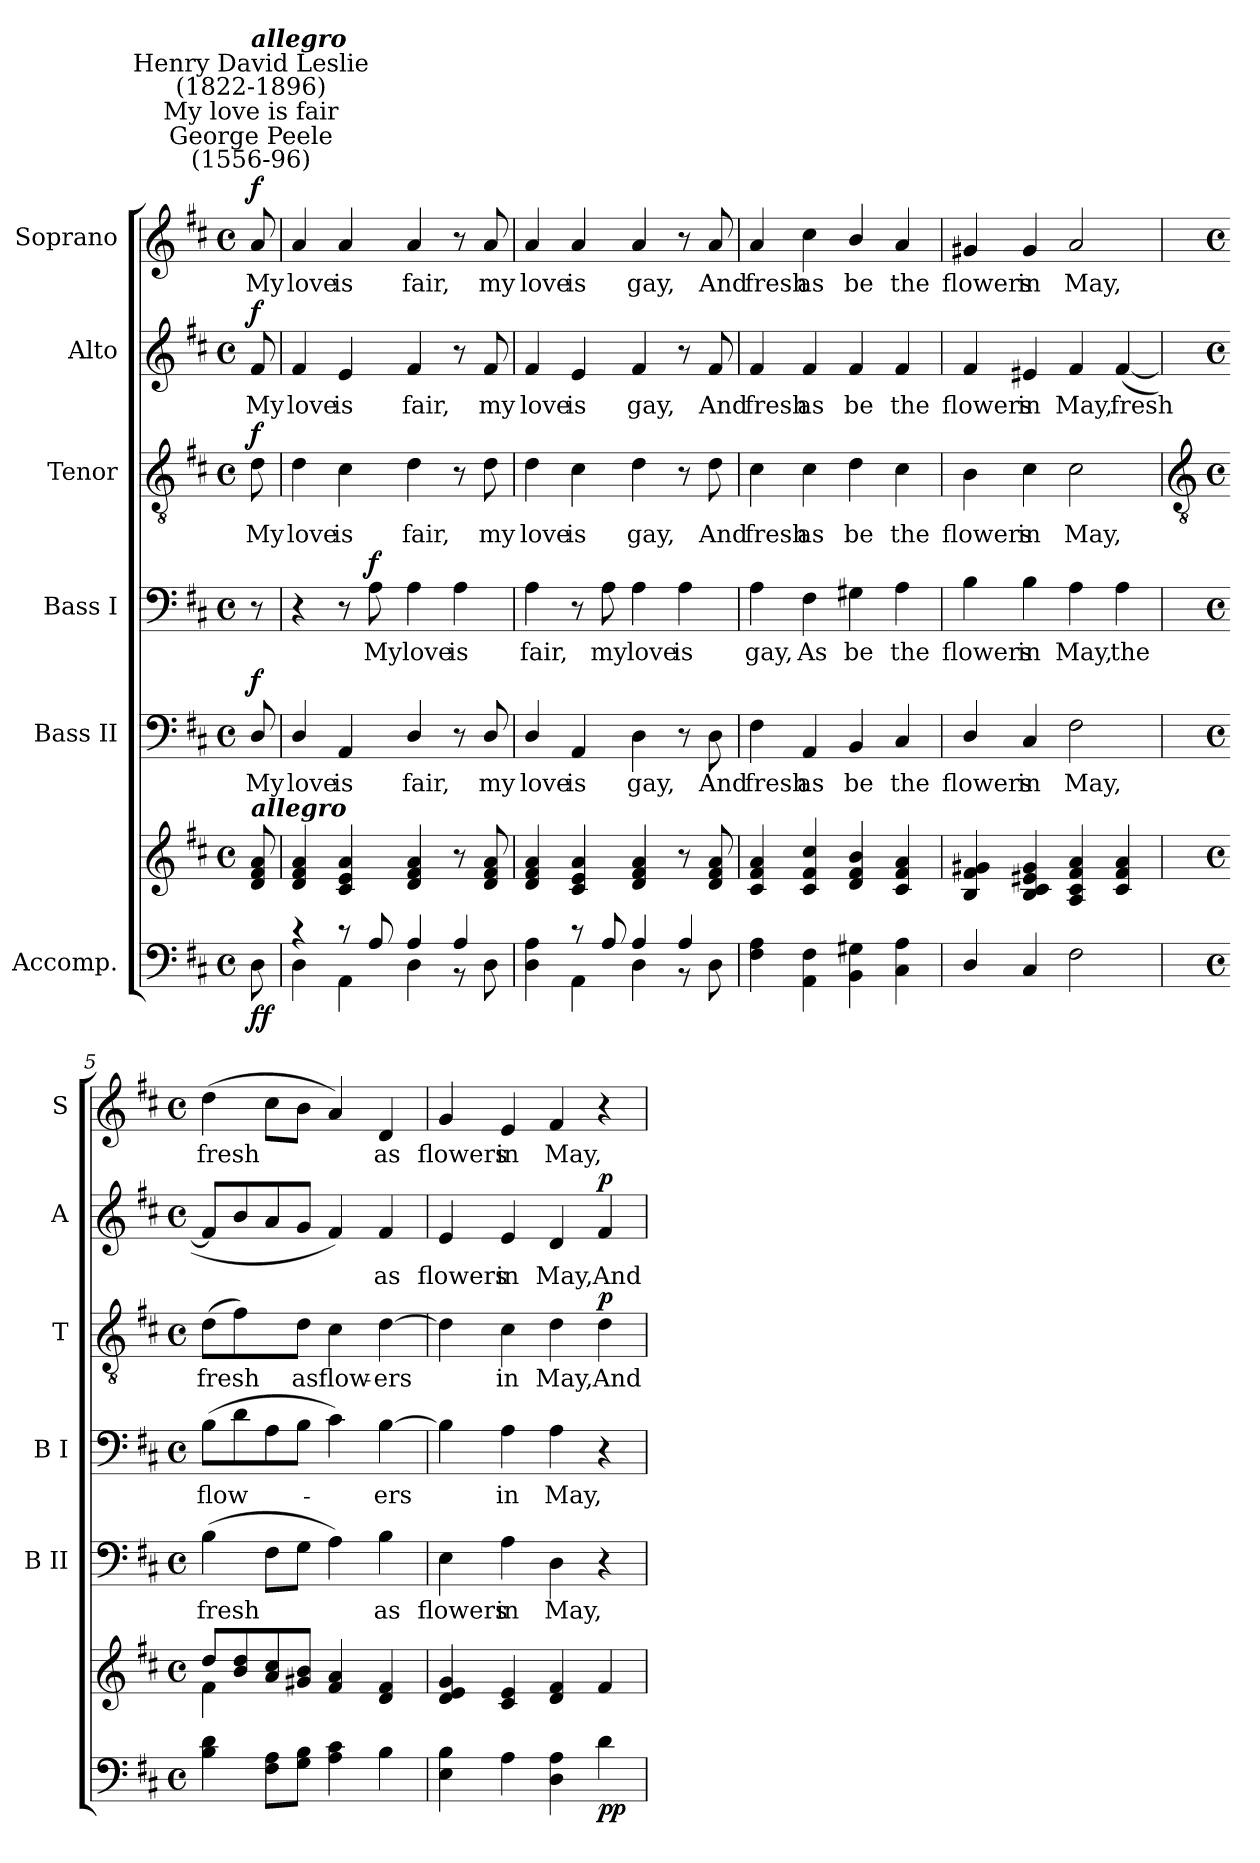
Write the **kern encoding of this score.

**kern	**kern	**dynam	**kern	**text	**dynam	**kern	**text	**dynam	**kern	**text	**dynam	**kern	**text	**dynam	**kern	**text	**dynam
*part6	*part6	*part6	*part5	*part5	*part5	*part4	*part4	*part4	*part3	*part3	*part3	*part2	*part2	*part2	*part1	*part1	*part1
*staff7	*staff6	*staff6/7	*staff5	*staff5	*staff5	*staff4	*staff4	*staff4	*staff3	*staff3	*staff3	*staff2	*staff2	*staff2	*staff1	*staff1	*staff1
*I"Accomp.	*	*	*I"Bass II	*	*	*I"Bass I	*	*	*I"Tenor	*	*	*I"Alto	*	*	*I"Soprano	*	*
*	*	*	*I'B II	*	*	*I'B I	*	*	*I'T	*	*	*I'A	*	*	*I'S	*	*
*clefF4	*clefG2	*	*clefF4	*	*	*clefF4	*	*	*clefGv2	*	*	*clefG2	*	*	*clefG2	*	*
*k[f#c#]	*k[f#c#]	*	*k[f#c#]	*	*	*k[f#c#]	*	*	*k[f#c#]	*	*	*k[f#c#]	*	*	*k[f#c#]	*	*
*D:	*D:	*	*D:	*	*	*D:	*	*	*D:	*	*	*D:	*	*	*D:	*	*
*M4/4	*M4/4	*	*M4/4	*	*	*M4/4	*	*	*M4/4	*	*	*M4/4	*	*	*M4/4	*	*
*met(c)	*met(c)	*	*met(c)	*	*	*met(c)	*	*	*met(c)	*	*	*met(c)	*	*	*met(c)	*	*
*MM126	*MM126	*	*MM126	*	*	*MM126	*	*	*MM126	*	*	*MM126	*	*	*MM126	*	*
=	=	=	=	=	=	=	=	=	=	=	=	=	=	=	=	=	=
*^	*	*	*	*	*	*	*	*	*	*	*	*	*	*	*	*	*
!	!	!	!	!	!	!	!	!	!	!	!	!	!	!	!	!LO:TX:a:cj:t=George Peele\n(1556-96)	!	!
!	!	!	!	!	!	!	!	!	!	!	!	!	!	!	!	!LO:TX:a:cj:t=My love is fair	!	!
!	!	!	!	!	!	!	!	!	!	!	!	!	!	!	!	!LO:TX:a:cj:t=Henry David Leslie\n(1822-1896)	!	!
!	!	!	!	!	!	!	!	!	!	!	!	!	!	!	!	!LO:TX:a:Bi:t=allegro	!	!
!	!	!LO:TX:a:Bi:t=allegro	!	!	!	!	!	!	!	!	!	!	!	!	!	!	!	!
!	!	!	!LO:DY:b=2	!	!LO:LY:b	!	!	!	!	!	!LO:LY:b	!	!	!LO:LY:b	!	!	!LO:LY:b	!
!	!	!	!LO:DY:n=1:b	!	!	!LO:DY:b	!	!	!	!	!	!LO:DY:b	!	!	!LO:DY:b	!	!	!LO:DY:b
8ryy	8D\	8d 8f# 8a	f f	8D/	My	f	8r	.	.	8d	My	f	8f#	My	f	8a/	My	f
=1	=1	=1	=1	=1	=1	=1	=1	=1	=1	=1	=1	=1	=1	=1	=1	=1	=1	=1
!	!	!	!	!	!LO:LY:b	!	!	!	!	!	!LO:LY:b	!	!	!LO:LY:b	!	!	!LO:LY:b	!
4r	4D\	4d 4f# 4a	.	4D/	love	.	4r	.	.	4d	love	.	4f#	love	.	4a	love	.
!	!	!	!	!	!LO:LY:b	!	!	!	!	!	!LO:LY:b	!	!	!LO:LY:b	!	!	!LO:LY:b	!
8r	4AA\	4c# 4e 4a	.	4AA	is	.	8r	.	.	4c#	is	.	4e	is	.	4a	is	.
!	!	!	!	!	!	!	!	!LO:LY:b	!LO:DY:b	!	!	!	!	!	!	!	!	!
8A/	.	.	.	.	.	.	8A	My	f	.	.	.	.	.	.	.	.	.
!	!	!	!	!	!LO:LY:b	!	!	!LO:LY:b	!	!	!LO:LY:b	!	!	!LO:LY:b	!	!	!LO:LY:b	!
4A/	4D\	4d 4f# 4a	.	4D/	fair,	.	4A	love	.	4d	fair,	.	4f#	fair,	.	4a	fair,	.
!	!	!	!	!	!	!	!	!LO:LY:b	!	!	!	!	!	!	!	!	!	!
4A/	8r	8r	.	8r	.	.	4A	is	.	8r	.	.	8r	.	.	8r	.	.
!	!	!	!	!	!LO:LY:b	!	!	!	!	!	!LO:LY:b	!	!	!LO:LY:b	!	!	!LO:LY:b	!
.	8D\	8d 8f# 8a	.	8D/	my	.	.	.	.	8d	my	.	8f#	my	.	8a	my	.
=2	=2	=2	=2	=2	=2	=2	=2	=2	=2	=2	=2	=2	=2	=2	=2	=2	=2	=2
!	!	!	!	!	!LO:LY:b	!	!	!LO:LY:b	!	!	!LO:LY:b	!	!	!LO:LY:b	!	!	!LO:LY:b	!
4ryy	4D\ 4A\	4d 4f# 4a	.	4D/	love	.	4A	fair,	.	4d	love	.	4f#	love	.	4a	love	.
!	!	!	!	!	!LO:LY:b	!	!	!	!	!	!LO:LY:b	!	!	!LO:LY:b	!	!	!LO:LY:b	!
8r	4AA\	4c# 4e 4a	.	4AA	is	.	8r	.	.	4c#	is	.	4e	is	.	4a	is	.
!	!	!	!	!	!	!	!	!LO:LY:b	!	!	!	!	!	!	!	!	!	!
8A/	.	.	.	.	.	.	8A	my	.	.	.	.	.	.	.	.	.	.
!	!	!	!	!	!LO:LY:b	!	!	!LO:LY:b	!	!	!LO:LY:b	!	!	!LO:LY:b	!	!	!LO:LY:b	!
4A/	4D\	4d 4f# 4a	.	4D	gay,	.	4A	love	.	4d	gay,	.	4f#	gay,	.	4a	gay,	.
!	!	!	!	!	!	!	!	!LO:LY:b	!	!	!	!	!	!	!	!	!	!
4A/	8r	8r	.	8r	.	.	4A	is	.	8r	.	.	8r	.	.	8r	.	.
!	!	!	!	!	!LO:LY:b	!	!	!	!	!	!LO:LY:b	!	!	!LO:LY:b	!	!	!LO:LY:b	!
.	8D\	8d 8f# 8a	.	8D	And	.	.	.	.	8d	And	.	8f#	And	.	8a	And	.
=3	=3	=3	=3	=3	=3	=3	=3	=3	=3	=3	=3	=3	=3	=3	=3	=3	=3	=3
!	!	!	!	!	!LO:LY:b	!	!	!LO:LY:b	!	!	!LO:LY:b	!	!	!LO:LY:b	!	!	!LO:LY:b	!
1ryy	4F#\ 4A\	4c# 4f# 4a	.	4F#	fresh	.	4A	gay,	.	4c#	fresh	.	4f#	fresh	.	4a	fresh	.
!	!	!	!	!	!LO:LY:b	!	!	!LO:LY:b	!	!	!LO:LY:b	!	!	!LO:LY:b	!	!	!LO:LY:b	!
.	4AA\ 4F#\	4c# 4f# 4cc#	.	4AA	as	.	4F#	As	.	4c#	as	.	4f#	as	.	4cc#	as	.
!	!	!	!	!	!LO:LY:b	!	!	!LO:LY:b	!	!	!LO:LY:b	!	!	!LO:LY:b	!	!	!LO:LY:b	!
.	4BB\ 4G#X\	4d 4f# 4b	.	4BB	be	.	4G#X	be	.	4d	be	.	4f#	be	.	4b/	be	.
!	!	!	!	!	!LO:LY:b	!	!	!LO:LY:b	!	!	!LO:LY:b	!	!	!LO:LY:b	!	!	!LO:LY:b	!
.	4C#\ 4A\	4c# 4f# 4a	.	4C#	the	.	4A	the	.	4c#	the	.	4f#	the	.	4a	the	.
=4	=4	=4	=4	=4	=4	=4	=4	=4	=4	=4	=4	=4	=4	=4	=4	=4	=4	=4
!	!	!	!	!	!LO:LY:b	!	!	!LO:LY:b	!	!	!LO:LY:b	!	!	!LO:LY:b	!	!	!LO:LY:b	!
1ryy	4D/	4B 4f# 4g#X	.	4D/	flowers	.	4B	flowers	.	4B	flowers	.	4f#	flowers	.	4g#X	flowers	.
!	!	!	!	!	!LO:LY:b	!	!	!LO:LY:b	!	!	!LO:LY:b	!	!	!LO:LY:b	!	!	!LO:LY:b	!
.	4C#/	4B 4c# 4e#X 4g#	.	4C#	in	.	4B	in	.	4c#	in	.	4e#X	in	.	4g#	in	.
!	!	!	!	!	!LO:LY:b	!	!	!LO:LY:b	!	!	!LO:LY:b	!	!	!LO:LY:b	!	!	!LO:LY:b	!
.	2F#\	4A 4c# 4f# 4a	.	2F#	May,	.	4A	May,	.	2c#	May,	.	4f#	May,	.	2a	May,	.
!	!	!	!	!	!	!	!	!LO:LY:b	!	!	!	!	!	!LO:LY:b	!	!	!	!
.	.	4c# 4f# 4a	.	.	.	.	4A	the	.	.	.	.	(<[4f#	fresh	.	.	.	.
*v	*v	*	*	*	*	*	*	*	*	*	*	*	*	*	*	*	*	*
!!LO:LB:g=z
=5	=5	=5	=5	=5	=5	=5	=5	=5	=5	=5	=5	=5	=5	=5	=5	=5	=5
*	*	*	*	*	*	*	*	*	*clefGv2	*	*	*	*	*	*	*	*
*M4/4	*M4/4	*	*M4/4	*	*	*M4/4	*	*	*M4/4	*	*	*M4/4	*	*	*M4/4	*	*
*met(c)	*met(c)	*	*met(c)	*	*	*met(c)	*	*	*met(c)	*	*	*met(c)	*	*	*met(c)	*	*
*	*^	*	*	*	*	*	*	*	*	*	*	*	*	*	*	*	*
!	!	!	!	!	!LO:LY:b	!	!	!LO:LY:b	!	!	!LO:LY:b	!	!	!	!	!	!LO:LY:b	!
4B 4d	8dd/L	4f#\	.	(>4B	fresh	.	(>8BL	flow-	.	(>8dL	fresh	.	8f#L]	.	.	(>4dd	fresh	.
.	8b/ 8dd/	.	.	.	.	.	8d	.	.	4f#)	.	.	8b	.	.	.	.	.
8F# 8AL	8a/ 8cc#/	4ryy	.	8F#L	.	.	8A	.	.	.	.	.	8a	.	.	8cc#L	.	.
!	!	!	!	!	!	!	!	!	!	!	!LO:LY:b	!	!	!	!	!	!	!
8G 8BJ	8g#X/ 8b/J	.	.	8GJ	.	.	8BJ	.	.	8dJ	as	.	8gJ	.	.	8bJ	.	.
!	!	!	!	!	!	!	!	!	!	!	!LO:LY:b	!	!	!	!	!	!	!
4A 4c#	4f# 4a	2ryy	.	4A)	.	.	4c#)	.	.	4c#	flow-	.	4f#)	.	.	4a)	.	.
!	!	!	!	!	!LO:LY:b	!	!	!LO:LY:b	!	!	!LO:LY:b	!	!	!LO:LY:b	!	!	!LO:LY:b	!
4B	4d 4f#	.	.	4B	as	.	[4B	ers	.	[4d	-ers	.	4f#	as	.	4d	as	.
=6	=6	=6	=6	=6	=6	=6	=6	=6	=6	=6	=6	=6	=6	=6	=6	=6	=6	=6
!	!	!	!	!	!LO:LY:b	!	!	!	!	!	!	!	!	!LO:LY:b	!	!	!LO:LY:b	!
4E 4B	4d 4e 4g	1ryy	.	4E	flowers	.	4B]	.	.	4d]	.	.	4e	flowers	.	4g	flowers	.
!	!	!	!	!	!LO:LY:b	!	!	!LO:LY:b	!	!	!LO:LY:b	!	!	!LO:LY:b	!	!	!LO:LY:b	!
4A	4c# 4e	.	.	4A	in	.	4A	in	.	4c#	in	.	4e	in	.	4e	in	.
!	!	!	!	!	!LO:LY:b	!	!	!LO:LY:b	!	!	!LO:LY:b	!	!	!LO:LY:b	!	!	!LO:LY:b	!
4D 4A	4d 4f#	.	.	4D	May,	.	4A	May,	.	4d	May,	.	4d	May,	.	4f#	May,	.
!	!	!	!LO:DY:b=2	!	!	!	!	!	!	!	!LO:LY:b	!	!	!LO:LY:b	!	!	!	!
!	!	!	!LO:DY:n=1:b	!	!	!	!	!	!	!	!	!LO:DY:b	!	!	!LO:DY:b	!	!	!
4d	4f#	.	p p	4r	.	.	4r	.	.	4d	And	p	4f#	And	p	4r	.	.
*	*v	*v	*	*	*	*	*	*	*	*	*	*	*	*	*	*	*	*
=	=	=	=	=	=	=	=	=	=	=	=	=	=	=	=	=	=
*-	*-	*-	*-	*-	*-	*-	*-	*-	*-	*-	*-	*-	*-	*-	*-	*-	*-
